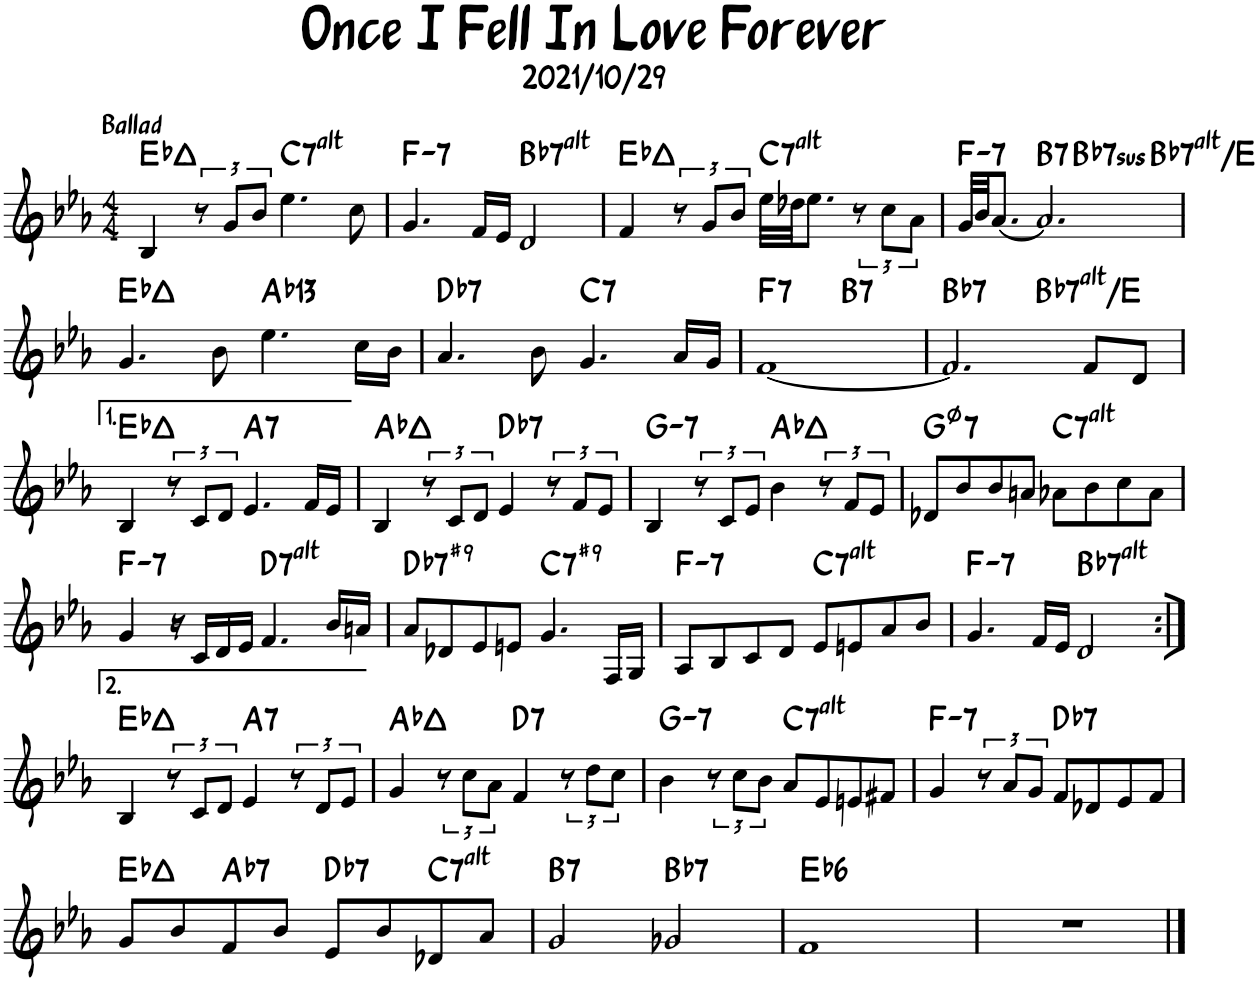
**kern	**harte
*part1	*part1
*staff1	*
*I"Piano	*
*I'Pno.	*
*clefG2	*
*k[b-e-a-]	*
*M4/4	*
=1	=1
!LO:TX:a:B:t=Ballad	!
4B-/	Eb:maj
12r	.
12g/L	.
12b-/J	.
!	!LO:H:kt=7
4.ee-\	C:(3,b5,#5,b7,b9,#9)
8cc\	.
=2	=2
!	!LO:H:kt=7
4.g/	F:min7
16f/LL	.
16e-/JJ	.
!	!LO:H:kt=7
2d/	Bb:(3,b5,#5,b7,b9,#9)
=3	=3
4f/	Eb:maj
12r	.
12g/L	.
12b-/J	.
!	!LO:H:kt=7
32ee-\LLL	C:(3,b5,#5,b7,b9,#9)
32dd-X\JJ	.
8.ee-\J	.
12r	.
12cc\L	.
12a-\J	.
=4	=4
!	!LO:H:kt=7
*^	*
*	*^	*
32g/LLL	2ryy	2.ryy	F:min7
32b-/JJ	.	.	.
[8.a-/J	.	.	.
!	!	!	!LO:H:kt=7
2.a-/]	.	.	B:7
!	!	!	!LO:H:kt=7sus
.	2ryy	.	Bb:sus4(7)
!	!	!	!LO:H:kt=7
.	.	4ryy	Bb:(3,b5,#5,b7,b9,#9)/#4
*v	*v	*v	*
!!LO:LB:g=z
=5	=5
4.g/	Eb:maj
8b-\	.
!	!LO:H:kt=13
4.ee-\	Ab:9(11,13)
16cc\LL	.
16b-\JJ	.
=6	=6
!	!LO:H:kt=7
4.a-/	Db:7
8b-\	.
!	!LO:H:kt=7
4.g/	C:7
16a-/LL	.
16g/JJ	.
=7	=7
!	!LO:H:kt=7
*^	*
[1f	2ryy	F:7
!	!	!LO:H:kt=7
.	2ryy	B:7
=8	=8	=8
!	!	!LO:H:kt=7
2.f/]	2ryy	Bb:7
!	!	!LO:H:kt=7
.	2ryy	Bb:(3,b5,#5,b7,b9,#9)/#4
8f/L	.	.
8d/J	.	.
*v	*v	*
!!LO:LB:g=z
=9	=9
4B-/	Eb:maj
12r	.
12c/L	.
12d/J	.
!	!LO:H:kt=7
4.e-/	A:7
16f/LL	.
16e-/JJ	.
=10	=10
4B-/	Ab:maj
12r	.
12c/L	.
12d/J	.
!	!LO:H:kt=7
4e-/	Db:7
12r	.
12f/L	.
12e-/J	.
=11	=11
!	!LO:H:kt=7
4B-/	G:min7
12r	.
12c/L	.
12e-/J	.
4b-\	Ab:maj
12r	.
12f/L	.
12e-/J	.
=12	=12
!	!LO:H:kt=7
8d-X/L	G:hdim7
8b-/	.
8b-/	.
8an/J	.
!	!LO:H:kt=7
8a-X\L	C:(3,b5,#5,b7,b9,#9)
8b-\	.
8cc\	.
8a-\J	.
!!LO:LB:g=z
=13	=13
!	!LO:H:kt=7
4g/	F:min7
16r	.
16c/LL	.
16d/	.
16e-/JJ	.
!	!LO:H:kt=7
4.f/	D:(3,b5,#5,b7,b9,#9)
16b-/LL	.
16an/JJ	.
=14	=14
!	!LO:H:kt=7
8a-/L	Db:7(#9)
8d-X/	.
8e-/	.
8en/J	.
!	!LO:H:kt=7
4.g/	C:7(#9)
16F/LL	.
16G/JJ	.
=15	=15
!	!LO:H:kt=7
8A-/L	F:min7
8B-/	.
8c/	.
8d/J	.
!	!LO:H:kt=7
8e-/L	C:(3,b5,#5,b7,b9,#9)
8en/	.
8a-/	.
8b-/J	.
=16	=16
!	!LO:H:kt=7
4.g/	F:min7
16f/LL	.
16e-/JJ	.
!	!LO:H:kt=7
2d/	Bb:(3,b5,#5,b7,b9,#9)
!!LO:LB:g=z
=17:|!	=17:|!
4B-/	Eb:maj
12r	.
12c/L	.
12d/J	.
!	!LO:H:kt=7
4e-/	A:7
12r	.
12d/L	.
12e-/J	.
=18	=18
4g/	Ab:maj
12r	.
12cc\L	.
12a-\J	.
!	!LO:H:kt=7
4f/	D:7
12r	.
12dd\L	.
12cc\J	.
=19	=19
!	!LO:H:kt=7
4b-\	G:min7
12r	.
12cc\L	.
12b-\J	.
!	!LO:H:kt=7
8a-/L	C:(3,b5,#5,b7,b9,#9)
8e-/	.
8en/	.
8f#X/J	.
=20	=20
!	!LO:H:kt=7
4g/	F:min7
12r	.
12a-/L	.
12g/J	.
!	!LO:H:kt=7
8f/L	Db:7
8d-X/	.
8e-/	.
8f/J	.
!!LO:LB:g=z
=21	=21
8g/L	Eb:maj
8b-/	.
!	!LO:H:kt=7
8f/	Ab:7
8b-/J	.
!	!LO:H:kt=7
8e-/L	Db:7
8b-/	.
!	!LO:H:kt=7
8d-X/	C:(3,b5,#5,b7,b9,#9)
8a-/J	.
=22	=22
!	!LO:H:kt=7
2g/	B:7
!	!LO:H:kt=7
2g-X/	Bb:7
=23	=23
!	!LO:H:kt=6
1f	Eb:maj6
=24	=24
1r	.
==	==
*-	*-
